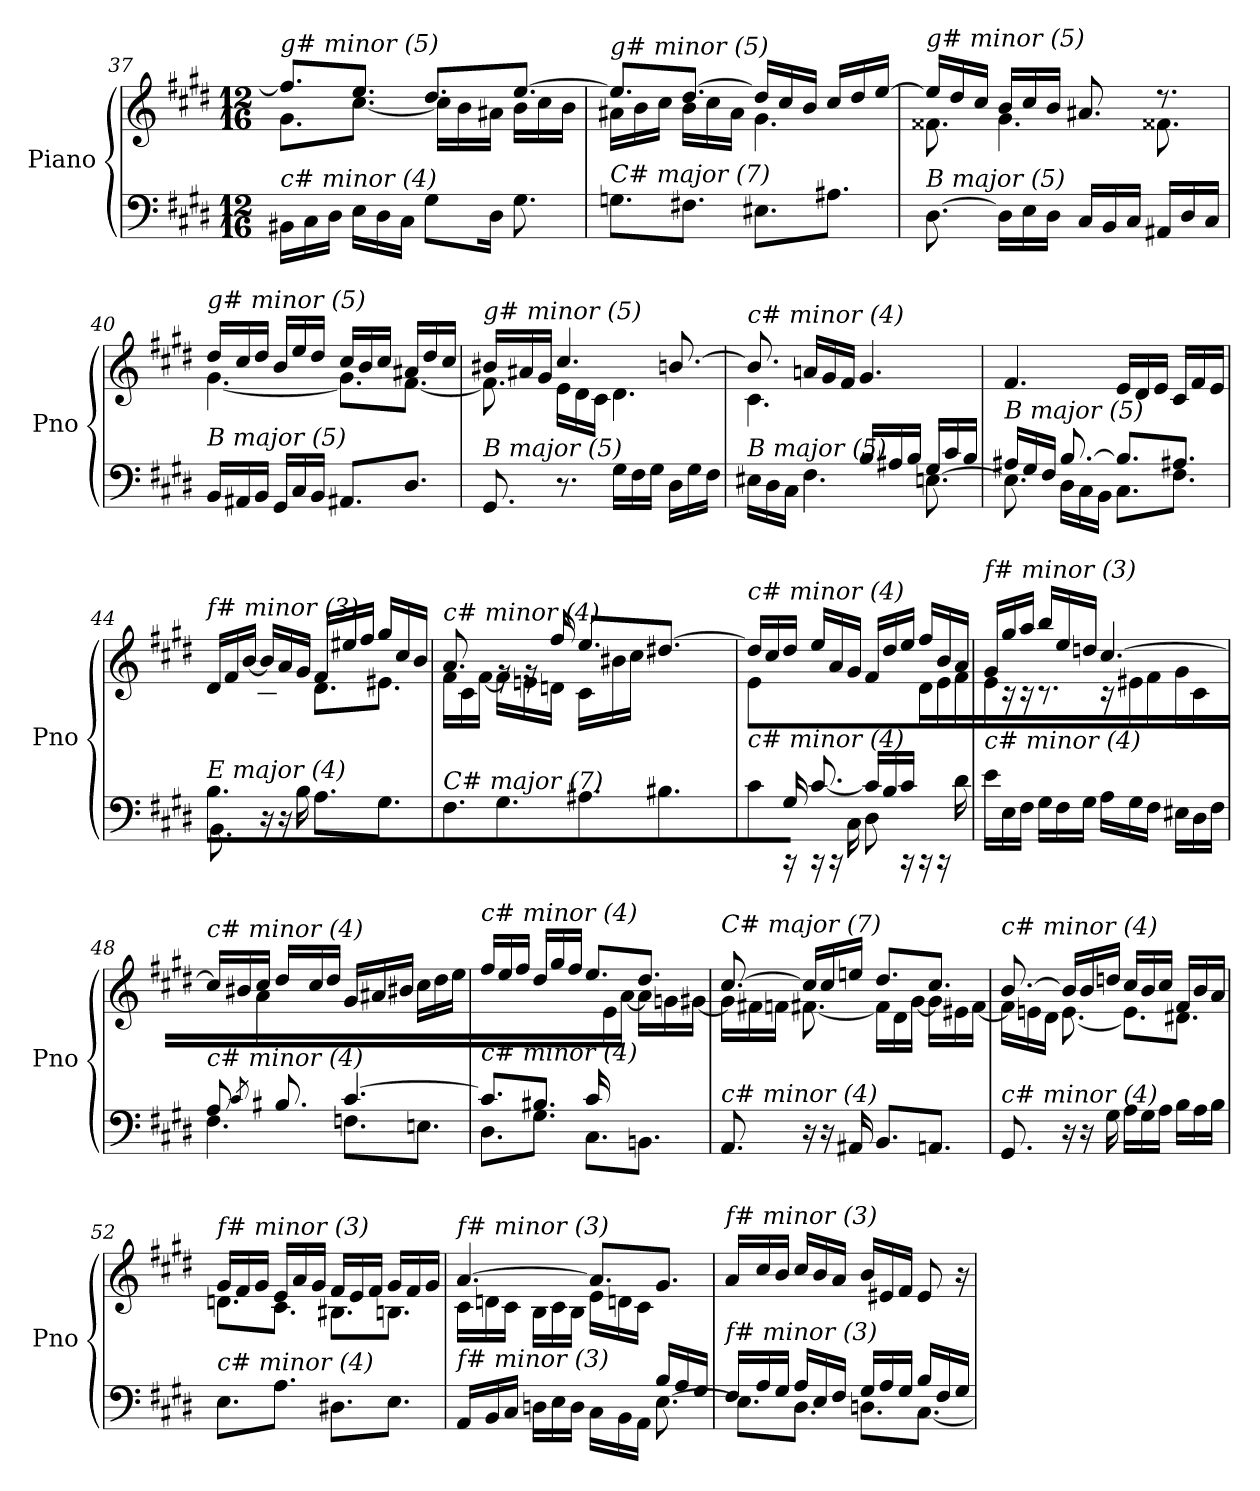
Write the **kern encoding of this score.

**kern	**kern
*part1	*part1
*staff2	*staff1
*I"Piano	*
*I'Pno	*
!!LO:LB:g=z
*clefF4	*clefG2
*k[f#c#g#d#]	*k[f#c#g#d#]
*M12/16	*M12/16
=37	=37
*	*^
!	!LO:TX:i:t=g# minor (5)	!
!LO:TX:i:t=c# minor (4)	!	!
16BB#X\LL	8.ff#/L]	8.g#\L
16C#\	.	.
16D#\JJ	.	.
16E\LL	8.ee/J	[8.cc#\J
16D#\	.	.
16C#\JJ	.	.
8G#\L	8.dd#/L	16cc#\LL]
.	.	16b\
16D#\Jk	.	16a#X\JJ
8.G#\	[8.ee/J	16b\LL
.	.	16cc#\
.	.	16b\JJ
=38	=38	=38
!	!LO:TX:i:t=g# minor (5)	!
!LO:TX:i:t=C# major (7)	!	!
8.Gni\L	8.ee/L]	16a#X\LL
.	.	16b\
.	.	16cc#\JJ
8.F#X\J	[8.dd#/J	16b\LL
.	.	16cc#\
.	.	16a#\JJ
8.E#X\L	16dd#/LL]	4.g#\
.	16cc#/	.
.	16b/JJ	.
8.A#X\J	16cc#/LL	.
.	16dd#/	.
.	[16ee/JJ	.
=39	=39	=39
!	!LO:TX:i:t=g# minor (5)	!
!LO:TX:i:t=B major (5)	!	!
[8.D#\	16ee/LL]	8.f##X\
.	16dd#/	.
.	16cc#/JJ	.
16D#\LL]	16b/LL	4.g#\
16E\	16cc#/	.
16D#\JJ	16b/JJ	.
16C#/LL	8.a#X/	.
16BB/	.	.
16C#/JJ	.	.
16AA#X/LL	8.r	8.f##X\
16D#/	.	.
16C#/JJ	.	.
!!LO:LB:g=z	!!
=40	=40	=40
!	!LO:TX:i:t=g# minor (5)	!
!LO:TX:i:t=B major (5)	!	!
16BB/LL	16dd#/LL	[4.g#\
16AA#X/	16cc#/	.
16BB/JJ	16dd#/JJ	.
16GG#/LL	16b/LL	.
16C#/	16ee/	.
16BB/JJ	16dd#/JJ	.
8.AA#X/L	16cc#/LL	8.g#\L]
.	16b/	.
.	16cc#/JJ	.
8.D#/J	16a#X/LL	[8.f#\J
.	16dd#/	.
.	16cc#/JJ	.
=41	=41	=41
!	!LO:TX:i:t=g# minor (5)	!
!LO:TX:i:t=B major (5)	!	!
8.GG#/	16b#X/LL	8.f#\]
.	16a#X/	.
.	16g#/JJ	.
8.r	4.cc#/	16e\LL
.	.	16d#\
.	.	16c#\JJ
16G#\LL	.	4.d#\
16F#\	.	.
16G#\JJ	.	.
16D#\LL	[8.bn/	.
16G#\	.	.
16F#\JJ	.	.
=42	=42	=42
*^	*	*^
*	*^	*	*	*
!	!	!	!LO:TX:i:t=c# minor (4)	!	!
!LO:TX:i:t=B major (5)	!	!	!	!	!
4.ryy	16E#Xj\LL	8.ryy	8.b/]	4.c#\	8.ryy
.	16D#\	.	.	.	.
.	16C#\JJ	.	.	.	.
.	8.ryy	4.F#\	16an/LL	.	2ryy
.	.	.	16g#/	.	.
.	.	.	16f#/JJ	.	.
4.ryy	16B/LL	.	4.g#/	4.ryy	.
.	16A#X/	.	.	.	.
.	16B/JJ	.	.	.	.
.	16G#/LL	[8.En\	.	.	.
.	16c#/	.	.	.	.
.	16B/JJ	.	.	.	16ryy
*	*v	*v	*	*	*
!!LO:LB:g=z
=43	=43	=43	=43	=43
!	!	!LO:TX:i:t=c# minor (4)	!	!
!LO:TX:i:t=B major (5)	!	!	!	!
*	*	*v	*v	*v
16A#X/LL	8.E\]	4.f#/
16G#/	.	.
16F#/JJ	.	.
[8.B/	16D#\LL	.
.	16C#\	.
.	16BB\JJ	.
8.B/L]	8.C#\L	16e/LL
.	.	16d#/
.	.	16e/JJ
8.A#X/J	8.F#\J	16c#/LL
.	.	16f#/
.	.	16e/JJ
=44	=44	=44
*	*	*^
!	!	!LO:TX:i:t=f# minor (3)	!
!LO:TX:i:t=E major (4)	!	!	!
8.B/L	8.BB\	16d#/LL	8.ryy
.	.	16f#/	.
.	.	[16b/JJ	.
2ryy	16r	16b/LL]	8.c#\J
.	16r	16a/	.
.	16B\	16g#/JJ	.
.	8.A\L	16f#/LL	8.d#\L
.	.	16ee#X/	.
.	.	16ff#/JJ	.
.	8.G#\J	16gg#/LL	8.e#X\J
.	.	16cc#/	.
16ryy	.	16b/JJ	.
*v	*v	*	*
=45	=45	=45
!	!LO:TX:i:t=c# minor (4)	!
!LO:TX:i:t=C# major (7)	!	!
8.F#\L	8.a/	16f#\LL
.	.	16c#\
.	.	[16f#\JJ
8.G#\J	16rg	16f#\LL]
.	16rg	16en\
.	16ff#/	16dn\JJ
8.A#X\L	8.ee/L	16c#\LL
.	.	16b#X\
.	.	16cc#\JJ
8.B#X\J	[8.dd#X/J	16dd#\LLyy
.	.	16g#\
.	.	16f#\JJ
!!LO:LB:g=z	!!
=46	=46	=46
*^	*	*
!	!	!LO:TX:i:t=c# minor (4)	!
!LO:TX:i:t=c# minor (4)	!	!	!
8c#\	8ryy	16dd#/LL]	8e\L
.	.	16cc#/	.
16rCC	16G#/Jk	16dd#/JJ	4..ryy
16rCC	[8.c#/	16ee/LL	.
16rCC	.	16a/	.
16C#\	.	16g#/JJ	.
8D#\	16c#/LL]	16f#/LL	.
.	16B/	16dd#/	.
16rCC	16c#/JJ	16ee/JJ	.
16rCC	8.ryy	16ff#/LL	16d#\LL
16rCC	.	16b/	16e\
16d#\	.	16a/JJ	16f#\JJ
=47	=47	=47	=47
!	!	!LO:TX:i:t=f# minor (3)	!
!LO:TX:i:t=c# minor (4)	!	!	!
2ryy	16e\LL	16g#/LL	16e\
.	16E\	16gg#/	16r
.	16F#\JJ	16aa/JJ	16r
.	16G#\LL	16bb/LL	8.r
.	16F#\	16ee/	.
.	16G#\JJ	16ddn/JJ	.
.	16A\LL	[4.cc#/	16r
.	16G#\	.	16e#X\LL
8.ryy	16F#\JJ	.	16f#\JJ
.	16E#Xj\LL	.	16g#\LL
.	16D#\	.	16c#\
16B/JJ	16F#i\JJ	.	16ryy
=48	=48	=48	=48
*	*^	*	*^
!	!	!	!LO:TX:i:t=c# minor (4)	!	!
!LO:TX:i:t=c# minor (4)	!	!	!	!	!
8A/L	4.F#\	8.ryy	16cc#/LL]	8ryy	8.ryy
.	.	.	16b#X/	.	.
16ryy	.	.	16cc#/JJ	16a\Jk	.
8qc#/	.	.	.	.	.
8.B#X/	.	16c#!yy	16dd#/LL	2ryy	8.ryy
.	.	8B#!yy	16cc#/	.	.
.	.	.	16dd#/JJ	.	.
[4.c#/	8.Fni\L	4.ryy	16g#/LL	.	4.ryy
.	.	.	16a#X/	.	.
.	.	.	16b#X/JJ	.	.
.	8.En\J	.	16cc#\LL	.	.
.	.	.	16dd#\	.	.
.	.	.	16ee\JJ	16ryy	.
!!LO:LB:g=z	!!	!!
=49	=49	=49	=49	=49	=49
!	!	!	!LO:TX:i:t=c# minor (4)	!	!
!LO:TX:i:t=c# minor (4)	!	!	!	!	!
4.ryy	8.c#/L]	8.D#\L	16ff#/LL	4.ryy	4.ryy
.	.	.	16ee/	.	.
.	.	.	16ff#/JJ	.	.
.	8.B#X/J	8.G#\J	16dd#/LL	.	.
.	.	.	16gg#/	.	.
.	.	.	16ff#/JJ	.	.
16c#/LL	8.C#\L	4.ryy	8.ee/L	16ryy	4.ryy
4ryy	.	.	.	16e\	.
.	.	.	.	[16a\JJ	.
.	8.BBn\J	.	8.dd#/J	16a\LL]	.
.	.	.	.	16gni\	.
16ryy	.	.	.	[16g#\JJ	.
*v	*v	*v	*	*	*
*	*	*v	*v
=50	=50	=50
!	!LO:TX:i:t=C# major (7)	!
!LO:TX:i:t=c# minor (4)	!	!
8.AA/	[8.cc#/	16g#\LL]
.	.	16f#X\
.	.	16fni\JJ
16r	16cc#/LL]	[8.f#\
16r	16cc#/	.
16AA#X/	16een/JJ	.
8.BB/L	8.dd#/L	16f#\LL]
.	.	16d#\
.	.	[16g#\JJ
8.AAn/J	8.cc#/J	16g#\LL]
.	.	16e#X\
.	.	[16f#\JJ
=51	=51	=51
!	!LO:TX:i:t=c# minor (4)	!
!LO:TX:i:t=c# minor (4)	!	!
8.GG#/	[8.b/	16f#\LL]
.	.	16en\
.	.	16d#\JJ
16r	16b/LL]	[8.e\
16r	16b/	.
16G#\	16ddn/JJ	.
16A\LL	16cc#/LL	8.e\L]
16G#\	16b/	.
16A\JJ	16cc#/JJ	.
16B\LL	16f#/LL	8.d#X\J
16A\	16b/	.
16B\JJ	16a/JJ	.
!!LO:PB:g=z	!!
=52	=52	=52
!	!LO:TX:i:t=f# minor (3)	!
!LO:TX:i:t=c# minor (4)	!	!
8.E\L	16g#/LL	8.dn\L
.	16f#/	.
.	16g#/JJ	.
8.A\J	16e/LL	8.c#\J
.	16a/	.
.	16g#/JJ	.
8.D#X\L	16f#/LL	8.B#Xi\L
.	16e/	.
.	16f#/JJ	.
8.E\J	16g#/LL	8.B\J
.	16f#/	.
.	16g#/JJ	.
=53	=53	=53
*^	*	*^
*	*^	*	*	*
!	!	!	!LO:TX:i:t=f# minor (3)	!	!
!LO:TX:i:t=f# minor (3)	!	!	!	!	!
2ryy	16AA/LL	2ryy	[4.a/	16c#\LL	2ryy
.	16BB/	.	.	16dn\	.
.	16C#/JJ	.	.	16c#\JJ	.
.	16Dn\LL	.	.	16B\LL	.
.	16E\	.	.	16c#\	.
.	16D\JJ	.	.	16B\JJ	.
.	16C#\LL	.	8.a/L]	16e\LL	.
.	16BB\	.	.	16dn\	.
16ryy	16AA\JJ	16ryy	.	16c#\JJ	16ryy
8.ryy	16B/LL	[8.E\	8.g#/J	8.ryy	8.ryy
.	16A/	.	.	.	.
.	16G#/JJ	.	.	.	.
*	*v	*v	*	*	*
*	*	*v	*v	*v
=54	=54	=54
!	!	!LO:TX:i:t=f# minor (3)
!LO:TX:i:t=f# minor (3)	!	!
16F#/LL	8.E\L]	16a/LL
16A/	.	16cc#/
16G#/JJ	.	16b/JJ
16A/LL	8.D#\J	16cc#/LL
16E/	.	16b/
16F#/JJ	.	16a/JJ
16G#/LL	8.Dn\L	16b/LL
16A/	.	16e#X/
16G#/JJ	.	16f#/JJ
16B/LL	[8.C#\J	8e#/
16F#/	.	.
16G#/JJ	.	16r
*v	*v	*
=	=
*-	*-
